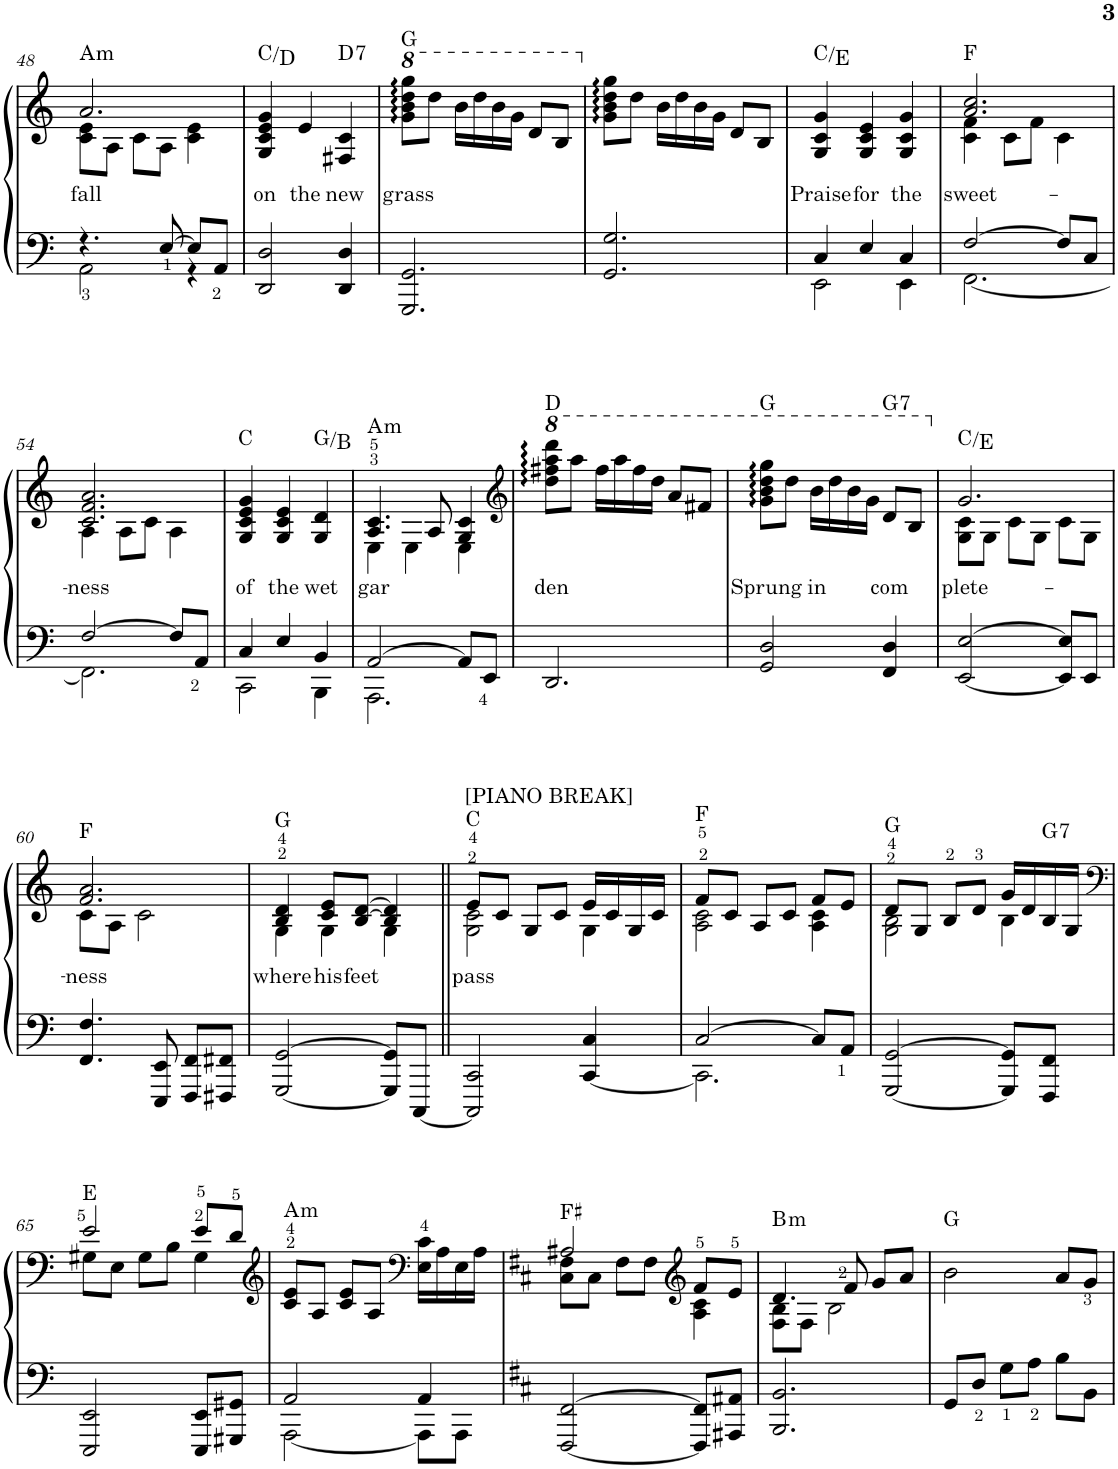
**kern	**kern	**text	**harte
*part1	*part1	*part1	*part1
*staff2	*staff1	*staff1	*
*I"Piano	*	*	*
*I'Pno.	*	*	*
!!LO:PB:g=z
*clefF4	*clefG2	*	*
*k[]	*k[]	*	*
*M3/4	*M3/4	*	*
=48	=48	=48	=48
*^	*	*	*
!	!	!	!LO:LY:b	!LO:H:kt=m
*	*	*^	*	*
4.r	2AA\	2.a/	8c\ 8e\L	fall	A:min
.	.	.	8A\J	.	.
.	.	.	8c\L	.	.
[8E/	.	.	8A\J	.	.
8E/L]	4r	.	4c\ 4e\	.	.
8AA/J	.	.	.	.	.
*v	*v	*	*	*	*
*	*v	*v	*	*
=49	=49	=49	=49
!	!	!LO:LY:b	!
2DD/ 2D/	4G/ 4c/ 4e/ 4g/	on	C:maj/2
!	!	!LO:LY:b	!
.	4e/	the	.
!	!	!LO:LY:b	!LO:H:kt=7
4DD/ 4D/	4F#X/ 4c/	new	D:7
=50	=50	=50	=50
*	*8va	*	*
!	!	!LO:LY:b	!
2.GGG/ 2.GG/	8gg\ 8bb\ 8ddd\ 8ggg\L	grass	G:maj
.	8ddd\J	.	.
.	16bb\LL	.	.
.	16ddd\	.	.
.	16bb\	.	.
.	16gg\JJ	.	.
.	8dd/L	.	.
.	8b/J	.	.
=51	=51	=51	=51
*	*X8va	*	*
2.GG/ 2.G/	8g\ 8b\ 8dd\ 8gg\L	.	.
.	8dd\J	.	.
.	16b\LL	.	.
.	16dd\	.	.
.	16b\	.	.
.	16g\JJ	.	.
.	8d/L	.	.
.	8B/J	.	.
=52	=52	=52	=52
*^	*	*	*
!	!	!	!LO:LY:b	!
4C/	2EE\	4G/ 4c/ 4g/	Praise	C:maj/3
!	!	!	!LO:LY:b	!
4E/	.	4G/ 4c/ 4e/	for	.
!	!	!	!LO:LY:b	!
4C/	4EE\	4G/ 4c/ 4g/	the	.
=53	=53	=53	=53	=53
!	!	!	!LO:LY:b	!
*	*	*^	*	*
[2F/	[2.FF\	2.a/ 2.cc/	4c\ 4f\	sweet-	F:maj
.	.	.	8c\L	.	.
.	.	.	8f\J	.	.
8F/L]	.	.	4c\	.	.
8C/J	.	.	.	.	.
!!LO:LB:g=z	!!
=54	=54	=54	=54	=54	=54
!	!	!	!	!LO:LY:b	!
[2F/	2.FF\]	2.c/ 2.f/ 2.a/	4A\	-ness	.
.	.	.	8A\L	.	.
.	.	.	8c\J	.	.
8F/L]	.	.	4A\	.	.
8AA/J	.	.	.	.	.
*	*	*v	*v	*	*
=55	=55	=55	=55	=55
!	!	!	!LO:LY:b	!
4C/	2CC\	4G/ 4c/ 4e/ 4g/	of	C:maj
!	!	!	!LO:LY:b	!
4E/	.	4G/ 4c/ 4e/	the	.
!	!	!	!LO:LY:b	!
4BB/	4BBB\	4G/ 4d/	wet	G:maj/3
=56	=56	=56	=56	=56
!	!	!	!LO:LY:b	!LO:H:kt=m
*	*	*^	*	*
[2AA/	2.AAA\	4.A/ 4.c/	4E\	gar	A:min
.	.	.	4E\	.	.
.	.	8A/	.	.	.
8AA/L]	.	4G/ 4c/	4E\	.	.
8EE/J	.	.	.	.	.
*v	*v	*	*	*	*
*	*v	*v	*	*
=57	=57	=57	=57
*	*clefG2	*	*
*	*8va	*	*
!	!	!LO:LY:b	!
2.DD/	8ddd\ 8fff#X\ 8aaa\ 8dddd\L	den	D:maj
.	8aaa\J	.	.
.	16fff#\LL	.	.
.	16aaa\	.	.
.	16fff#\	.	.
.	16ddd\JJ	.	.
.	8aa/L	.	.
.	8ff#X/J	.	.
=58	=58	=58	=58
!	!	!LO:LY:b	!
2GG/ 2D/	8gg\ 8bb\ 8ddd\ 8ggg\L	Sprung	G:maj
.	8ddd\J	.	.
!	!	!LO:LY:b	!
.	16bb\LL	in	.
.	16ddd\	.	.
.	16bb\	.	.
.	16gg\JJ	.	.
!	!	!LO:LY:b	!LO:H:kt=7
4FF/ 4D/	8dd/L	com	G:7
.	8b/J	.	.
=59	=59	=59	=59
*	*X8va	*	*
!	!	!LO:LY:b	!
*	*^	*	*
[2EE/ [2E/	2.g/	8G\ 8c\L	plete-	C:maj/3
.	.	8G\J	.	.
.	.	8c\L	.	.
.	.	8G\J	.	.
8EE/] 8E/]L	.	8c\L	.	.
8EE/J	.	8G\J	.	.
!!LO:LB:g=z	!!
=60	=60	=60	=60	=60
!	!	!	!LO:LY:b	!
4.FF/ 4.F/	2.f/ 2.a/	8c\L	-ness	F:maj
.	.	8A\J	.	.
.	.	2c\	.	.
8EEE/ 8EE/	.	.	.	.
8FFF/ 8FF/L	.	.	.	.
8FFF#X/ 8FF#X/J	.	.	.	.
=61	=61	=61	=61	=61
!	!	!	!LO:LY:b	!
[2GGG/ [2GG/	4B/ 4d/	4G\	where	G:maj
!	!	!	!LO:LY:b	!
.	8c/ 8e/L	4G\	his	.
!	!	!	!LO:LY:b	!
.	[8B/ [8d/J	.	feet	.
8GGG/] 8GG/]L	4B/] 4d/]	4G\	.	.
[8CCC/J	.	.	.	.
=62||	=62||	=62||	=62||	=62||
!	!LO:TX:a:t=[PIANO BREAK]	!	!	!
!	!	!	!LO:LY:b	!
2CCC/] 2CC/	8e/L	2G\ 2c\	pass	C:maj
.	8c/J	.	.	.
.	8G/L	.	.	.
.	8c/J	.	.	.
[4CC/ 4C/	16e/LL	4G\	.	.
.	16c/	.	.	.
.	16G/	.	.	.
.	16c/JJ	.	.	.
=63	=63	=63	=63	=63
*^	*	*	*	*
[2C/	2.CC\]	8f/L	2A\ 2c\	.	F:maj
.	.	8c/J	.	.	.
.	.	8A/L	.	.	.
.	.	8c/J	.	.	.
8C/L]	.	8f/L	4A\ 4c\	.	.
8AA/J	.	8e/J	.	.	.
*v	*v	*	*	*	*
=64	=64	=64	=64	=64
[2GGG/ [2GG/	8d/L	2G\ 2B\	.	G:maj
.	8G/J	.	.	.
.	8B/L	.	.	.
.	8d/J	.	.	.
8GGG/] 8GG/]L	16g/LL	4B\	.	.
.	16d/	.	.	.
!	!	!	!	!LO:H:kt=7
8FFF/ 8FF/J	16B/	.	.	G:7
.	16G/JJ	.	.	.
!!LO:LB:g=z	!!
=65	=65	=65	=65	=65
*	*clefF4	*	*	*
2EEE/ 2EE/	2e/	8G#X\L	.	E:maj
.	.	8E\J	.	.
.	.	8G#\L	.	.
.	.	8B\J	.	.
8EEE/ 8EE/L	8e/L	4G#\	.	.
8GGG#X/ 8GG#X/J	8d/J	.	.	.
*	*v	*v	*	*
=66	=66	=66	=66
*	*clefG2	*	*
*^	*	*	*
!	!	!	!	!LO:H:kt=m
2AA/	[2AAA\	8c/ 8e/L	.	A:min
.	.	8A/J	.	.
.	.	8c/ 8e/L	.	.
.	.	8A/J	.	.
*	*	*clefF4	*	*
4AA/	8AAA\L]	16E\ 16c\LL	.	.
.	.	16A\	.	.
.	8AAA\J	16E\	.	.
.	.	16A\JJ	.	.
*v	*v	*	*	*
=67	=67	=67	=67
*k[f#c#]	*k[f#c#]	*	*
*	*^	*	*
[2FFF#/ [2FF#/	2A#X/	8C#\ 8F#\L	.	F#:maj
.	.	8C#\J	.	.
.	.	8F#\L	.	.
.	.	8F#\J	.	.
*	*clefG2	*	*	*
8FFF#/] 8FF#/]L	8f#/L	4A#\ 4c#\	.	.
8AAA#X/ 8AA#X/J	8e/J	.	.	.
=68	=68	=68	=68	=68
!	!	!	!	!LO:H:kt=m
2.BBB/ 2.BB/	4.d/	8F#\ 8B\L	.	B:min
.	.	8F#\J	.	.
.	.	2B\	.	.
.	8f#/	.	.	.
.	8g/L	.	.	.
.	8a/J	.	.	.
*	*v	*v	*	*
=69	=69	=69	=69
8GG/L	2b\	.	G:maj
8D/J	.	.	.
8G\L	.	.	.
8A\J	.	.	.
8B\L	8a/L	.	.
8BB\J	8g/J	.	.
=	=	=	=
*-	*-	*-	*-
